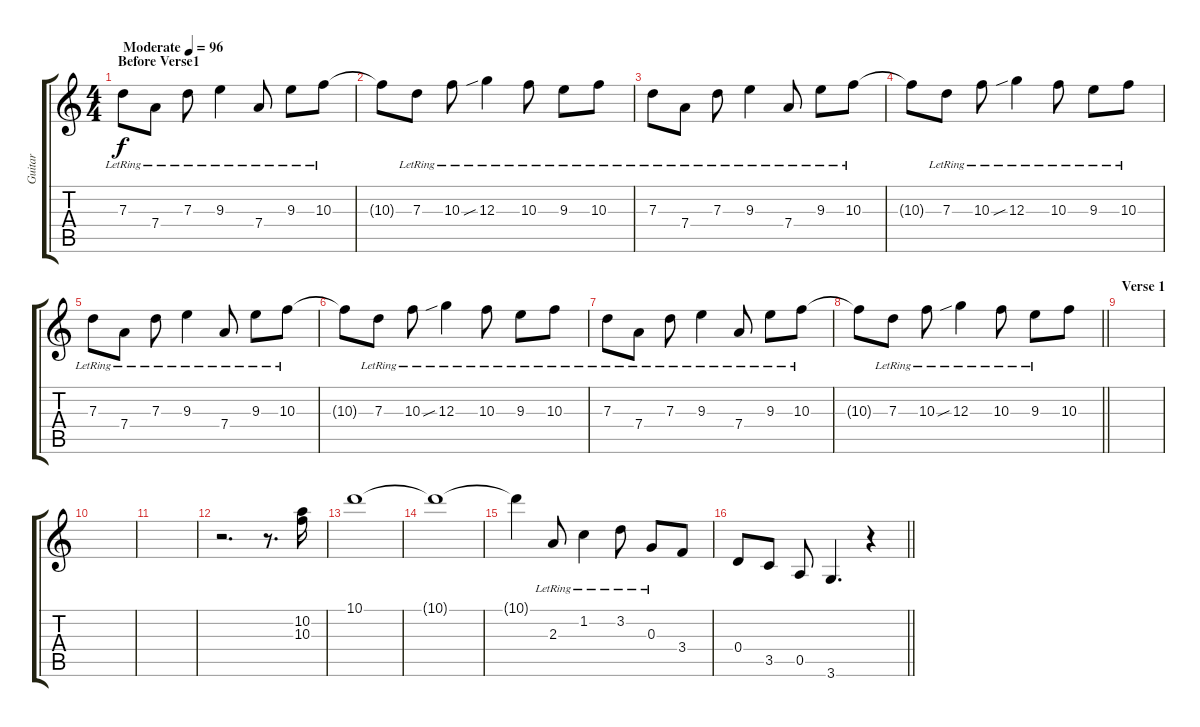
\track ("Guitar" "Guitar") {instrument distortionguitar}
\staff {score tabs}
\tuning (E4 B3 G3 D3 A2 E2) {hide}
\ts (4 4)
\section ("" "Before Verse1")
\tempo (96 "Moderate")
\clef g2
\ks c
7.3{lr}.8{dy f instrument distortionguitar} 7.4{lr}.8 7.3{lr}.8 9.3{lr}.4 7.4{lr}.8 9.3{lr}.8 10.3{lr}.8 |
10.3{t}.8 7.3{lr}.8 10.3{lr}.8 12.3{sib lr}.4 10.3{lr}.8 9.3{lr}.8 10.3{lr}.8 |
7.3{lr}.8 7.4{lr}.8 7.3{lr}.8 9.3{lr}.4 7.4{lr}.8 9.3{lr}.8 10.3{lr}.8 |
10.3{t}.8 7.3{lr}.8 10.3{lr}.8 12.3{sib lr}.4 10.3{lr}.8 9.3{lr}.8 10.3{lr}.8 |
7.3{lr}.8 7.4{lr}.8 7.3{lr}.8 9.3{lr}.4 7.4{lr}.8 9.3{lr}.8 10.3{lr}.8 |
10.3{t}.8 7.3{lr}.8 10.3{lr}.8 12.3{sib lr}.4 10.3{lr}.8 9.3{lr}.8 10.3{lr}.8 |
7.3{lr}.8 7.4{lr}.8 7.3{lr}.8 9.3{lr}.4 7.4{lr}.8 9.3{lr}.8 10.3{lr}.8 |
\barLineRight lightlight
10.3{t}.8 7.3{lr}.8 10.3{lr}.8 12.3{sib lr}.4 10.3{lr}.8 9.3{lr}.8 10.3.8 |
\section ("" "Verse 1")
|
|
|
r.2{d} r.8{d} (10.2 10.3).16 |
10.1.1 |
10.1{t}.1 |
10.1{t}.4 2.3{lr}.8 1.2{lr}.4 3.2{lr}.8 0.3{lr}.8 3.4.8 |
\barLineRight lightlight
0.4.8 3.5.8 0.5.8 3.6.4{d} r.4
